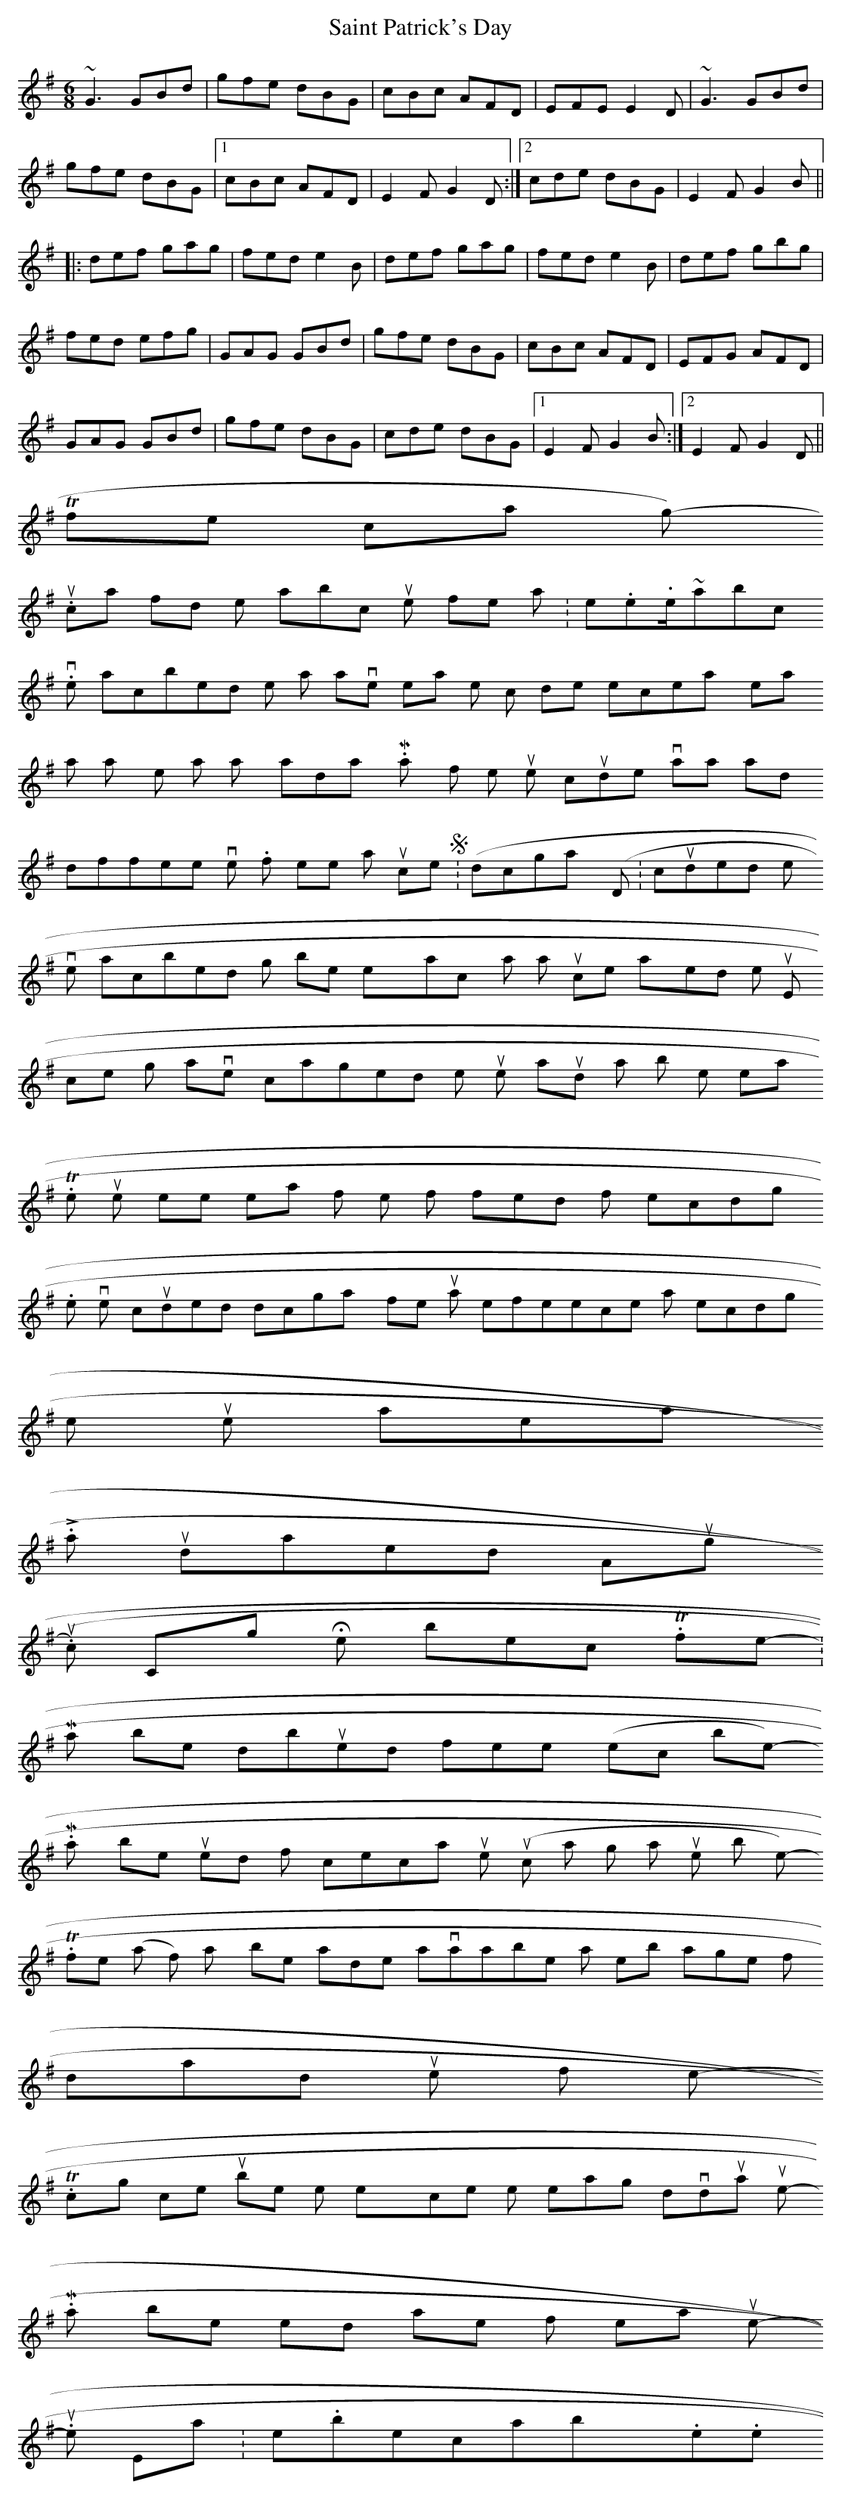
X:1
T:Saint Patrick's Day
M:6/8
K:G
~G3 GBd|gfe dBG|cBc AFD|EFE E2D|~G3 GBd|
gfe dBG|1 cBc AFD|E2F G2D:|2 cde dBG|E2F G2B||
|:def gag|fed e2B|def gag|fed e2B|def gbg|
fed efg|GAG GBd|gfe dBG|cBc AFD|EFG AFD|
GAG GBd|gfe dBG|cde dBG|1 E2F G2B:|2 E2F G2D||
This file contains 58 slip jigs (#1 - #58).
You can find more abc tune files at http://home1.swipnet.se/~w-11382/abc.htm
I've transcribed them as I have learnt them, which does not necessarily mean
that I play them that way nowadays. Many of the tunes include variations and
different versions. If there is a source (S:) or discography (D:) included the
version transcribed might still not be exactly as that source played the tune,
since I might have changed the tune around a bit when I learnt it.
The tunes were learnt from sessions, from friends or from recordings.
When I've included discography, it's often just a reference to what recordings
the tune appears on.
Last updated 2 August 1998.
(c) Copyright 1996-1998 Henrik Norbeck. This file:
- May be distributed freely (with restrictions below).
- May not be used for commercial purposes (such as printing a tune book to sell).
- This file (or parts of it) may not be made available on a web page for
download without permission from me.
- This copyright notice must be kept, except when e-mailing individual tunes.
- May be printed on paper for personal use.
- Questions? E-mail: henrik.norbeck@mailbox.swipnet.se
